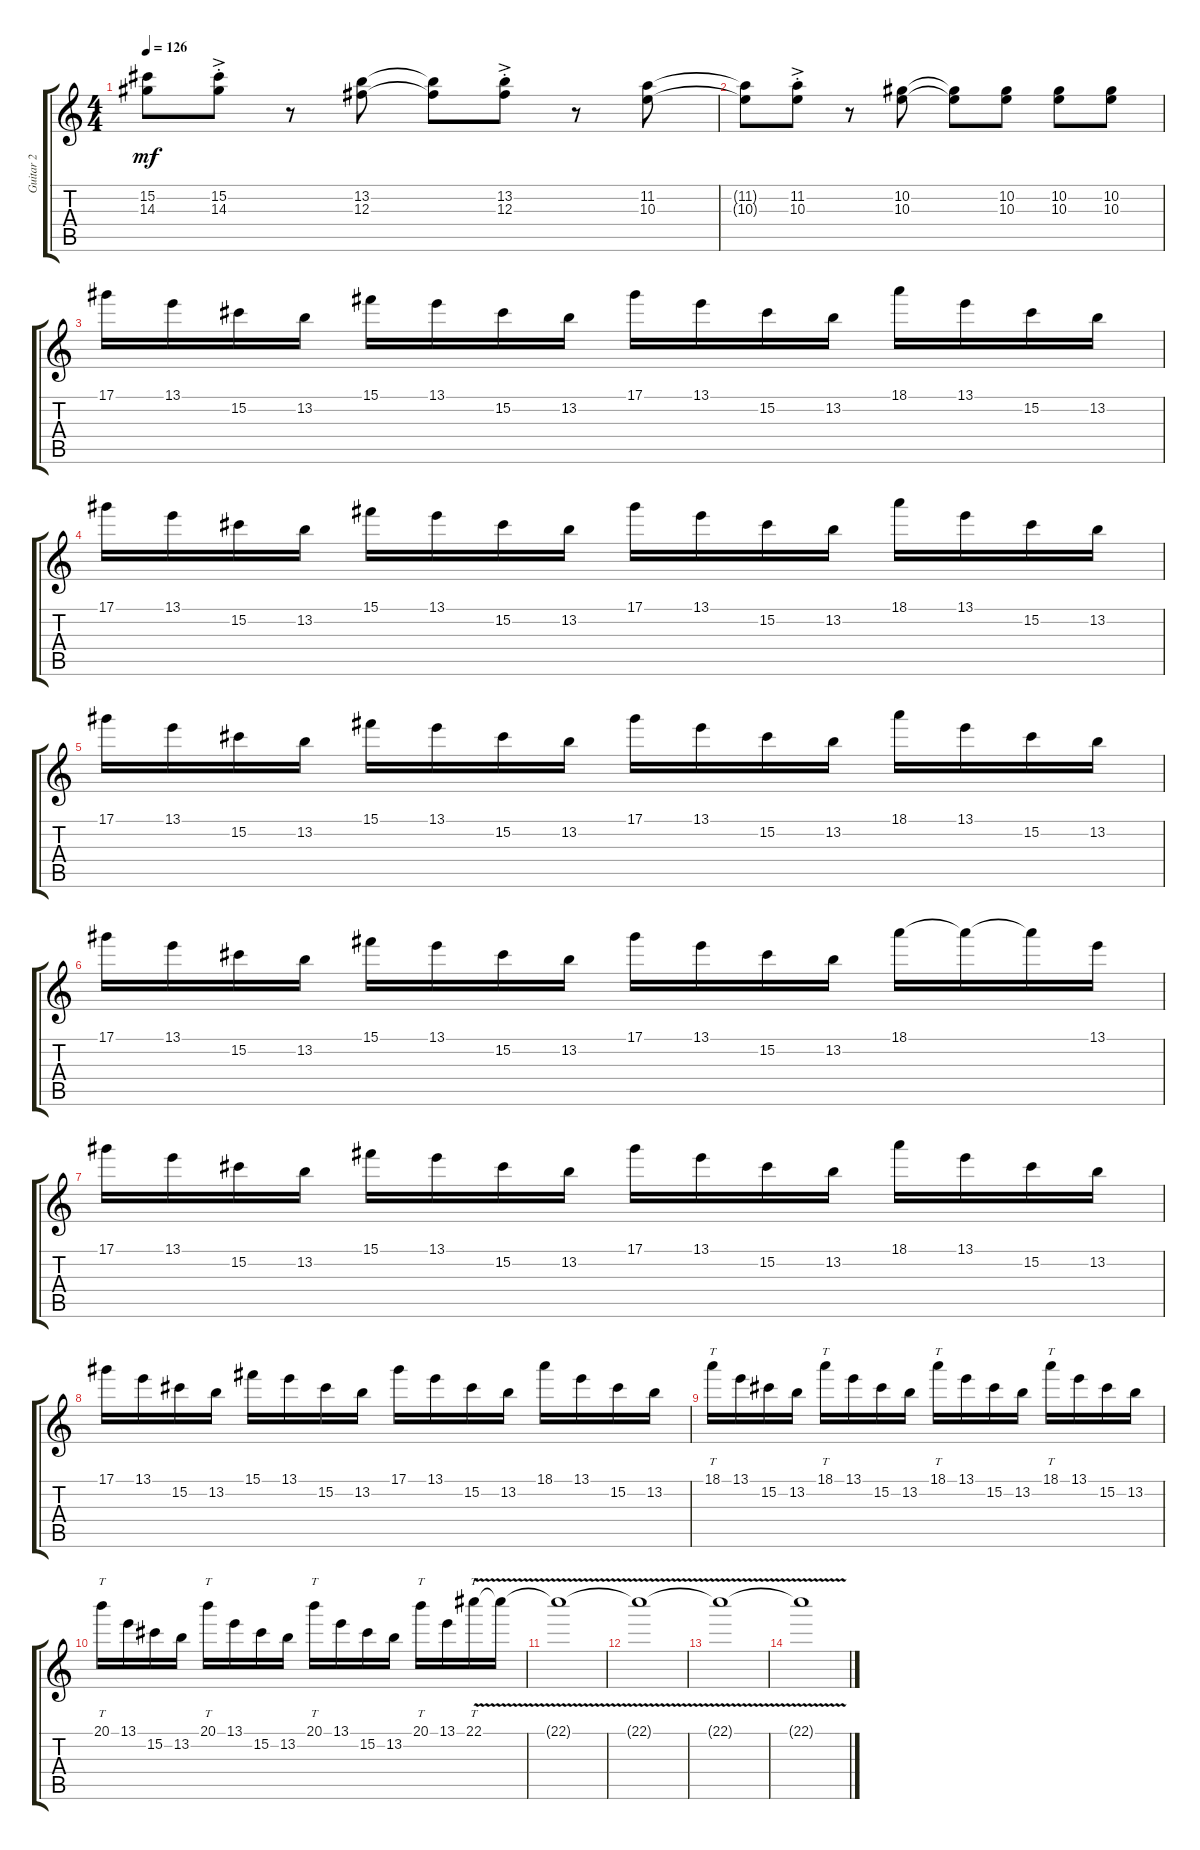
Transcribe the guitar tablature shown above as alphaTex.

\track ("Guitar 2" "Guitar 2") {instrument distortionguitar}
\staff {score tabs}
\tuning (Eb4 Bb3 Gb3 Db3 Ab2 Db2) {hide}
\ts (4 4)
\tempo 126
\clef g2
\ks c
(15.2{t} 14.3{t}).8{dy mf} (15.2{ac st} 14.3{ac st}).8 r.8 (13.2 12.3).8 (13.2{t} 12.3{t}).8 (13.2{ac st} 12.3{ac st}).8 r.8 (11.2 10.3).8 |
(11.2{t} 10.3{t}).8 (11.2{ac st} 10.3{ac st}).8 r.8 (10.2 10.3).8 (10.2{t} 10.3{t}).8 (10.2 10.3).8 (10.2 10.3).8 (10.2 10.3).8 |
17.1.16 13.1.16 15.2.16 13.2.16 15.1.16 13.1.16 15.2.16 13.2.16 17.1.16 13.1.16 15.2.16 13.2.16 18.1.16 13.1.16 15.2.16 13.2.16 |
17.1.16 13.1.16 15.2.16 13.2.16 15.1.16 13.1.16 15.2.16 13.2.16 17.1.16 13.1.16 15.2.16 13.2.16 18.1.16 13.1.16 15.2.16 13.2.16 |
17.1.16 13.1.16 15.2.16 13.2.16 15.1.16 13.1.16 15.2.16 13.2.16 17.1.16 13.1.16 15.2.16 13.2.16 18.1.16 13.1.16 15.2.16 13.2.16 |
17.1.16 13.1.16 15.2.16 13.2.16 15.1.16 13.1.16 15.2.16 13.2.16 17.1.16 13.1.16 15.2.16 13.2.16 18.1.16 18.1{t}.16 18.1{t}.16 13.1.16 |
17.1.16 13.1.16 15.2.16 13.2.16 15.1.16 13.1.16 15.2.16 13.2.16 17.1.16 13.1.16 15.2.16 13.2.16 18.1.16 13.1.16 15.2.16 13.2.16 |
17.1.16 13.1.16 15.2.16 13.2.16 15.1.16 13.1.16 15.2.16 13.2.16 17.1.16 13.1.16 15.2.16 13.2.16 18.1.16 13.1.16 15.2.16 13.2.16 |
18.1.16{tt} 13.1.16 15.2.16 13.2.16 18.1.16{tt} 13.1.16 15.2.16 13.2.16 18.1.16{tt} 13.1.16 15.2.16 13.2.16 18.1.16{tt} 13.1.16 15.2.16 13.2.16 |
20.1.16{tt} 13.1.16 15.2.16 13.2.16 20.1.16{tt} 13.1.16 15.2.16 13.2.16 20.1.16{tt} 13.1.16 15.2.16 13.2.16 20.1.16{tt} 13.1.16 22.1{v}.16{tt} 22.1{v t}.16 |
22.1{v t}.1 |
22.1{v t}.1 |
22.1{v t}.1 |
22.1{v t}.1
